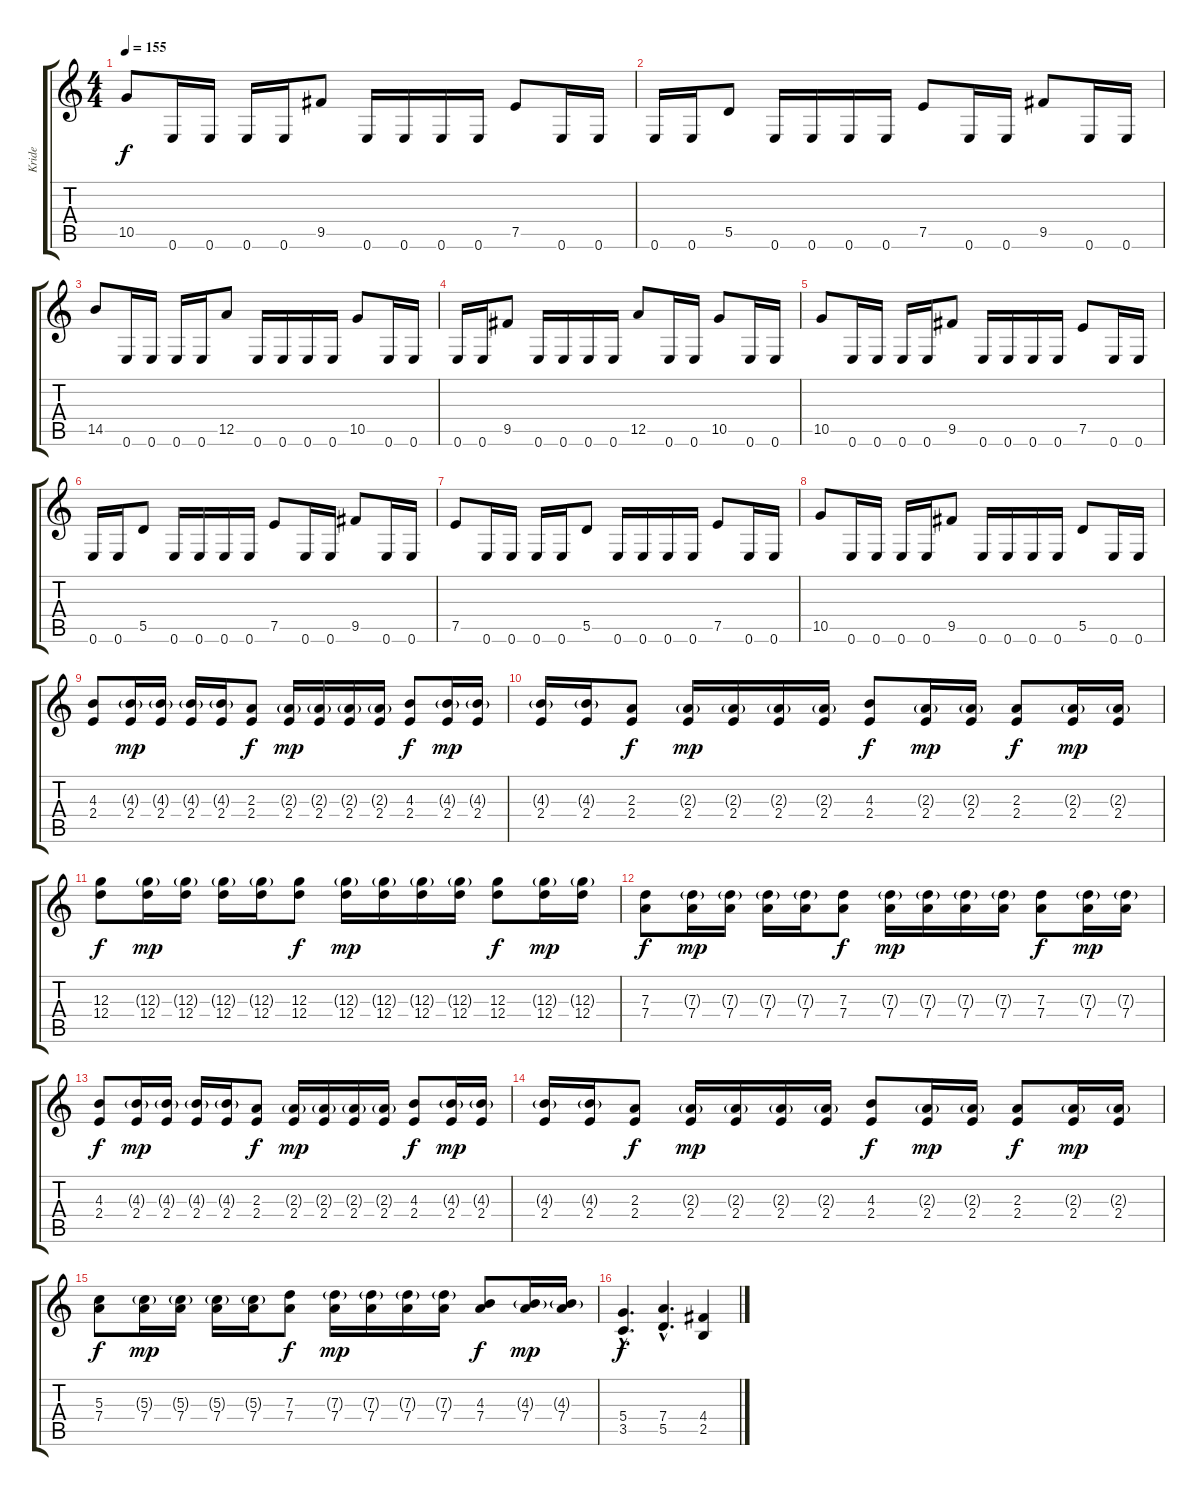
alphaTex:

\track ("Kride" "Kride") {instrument distortionguitar}
\staff {score tabs}
\tuning (E4 B3 G3 D3 A2 E2) {hide}
\ts (4 4)
\tempo 155
\clef g2
\ks c
10.5.8{dy f} 0.6.16 0.6.16 0.6.16 0.6.16 9.5.8 0.6.16 0.6.16 0.6.16 0.6.16 7.5.8 0.6.16 0.6.16 |
0.6.16 0.6.16 5.5.8 0.6.16 0.6.16 0.6.16 0.6.16 7.5.8 0.6.16 0.6.16 9.5.8 0.6.16 0.6.16 |
14.5.8 0.6.16 0.6.16 0.6.16 0.6.16 12.5.8 0.6.16 0.6.16 0.6.16 0.6.16 10.5.8 0.6.16 0.6.16 |
0.6.16 0.6.16 9.5.8 0.6.16 0.6.16 0.6.16 0.6.16 12.5.8 0.6.16 0.6.16 10.5.8 0.6.16 0.6.16 |
10.5.8 0.6.16 0.6.16 0.6.16 0.6.16 9.5.8 0.6.16 0.6.16 0.6.16 0.6.16 7.5.8 0.6.16 0.6.16 |
0.6.16 0.6.16 5.5.8 0.6.16 0.6.16 0.6.16 0.6.16 7.5.8 0.6.16 0.6.16 9.5.8 0.6.16 0.6.16 |
7.5.8 0.6.16 0.6.16 0.6.16 0.6.16 5.5.8 0.6.16 0.6.16 0.6.16 0.6.16 7.5.8 0.6.16 0.6.16 |
10.5.8 0.6.16 0.6.16 0.6.16 0.6.16 9.5.8 0.6.16 0.6.16 0.6.16 0.6.16 5.5.8 0.6.16 0.6.16 |
(4.3 2.4).8 (4.3{g} 2.4).16{dy mp} (4.3{g} 2.4).16 (4.3{g} 2.4).16 (4.3{g} 2.4).16 (2.3 2.4).8{dy f} (2.3{g} 2.4).16{dy mp} (2.3{g} 2.4).16 (2.3{g} 2.4).16 (2.3{g} 2.4).16 (4.3 2.4).8{dy f} (4.3{g} 2.4).16{dy mp} (4.3{g} 2.4).16 |
(4.3{g} 2.4).16 (4.3{g} 2.4).16 (2.3 2.4).8{dy f} (2.3{g} 2.4).16{dy mp} (2.3{g} 2.4).16 (2.3{g} 2.4).16 (2.3{g} 2.4).16 (4.3 2.4).8{dy f} (2.3{g} 2.4).16{dy mp} (2.3{g} 2.4).16 (2.3 2.4).8{dy f} (2.3{g} 2.4).16{dy mp} (2.3{g} 2.4).16 |
(12.3 12.4).8{dy f} (12.3{g} 12.4).16{dy mp} (12.3{g} 12.4).16 (12.3{g} 12.4).16 (12.3{g} 12.4).16 (12.3 12.4).8{dy f} (12.3{g} 12.4).16{dy mp} (12.3{g} 12.4).16 (12.3{g} 12.4).16 (12.3{g} 12.4).16 (12.3 12.4).8{dy f} (12.3{g} 12.4).16{dy mp} (12.3{g} 12.4).16 |
(7.3 7.4).8{dy f} (7.3{g} 7.4).16{dy mp} (7.3{g} 7.4).16 (7.3{g} 7.4).16 (7.3{g} 7.4).16 (7.3 7.4).8{dy f} (7.3{g} 7.4).16{dy mp} (7.3{g} 7.4).16 (7.3{g} 7.4).16 (7.3{g} 7.4).16 (7.3 7.4).8{dy f} (7.3{g} 7.4).16{dy mp} (7.3{g} 7.4).16 |
(4.3 2.4).8{dy f} (4.3{g} 2.4).16{dy mp} (4.3{g} 2.4).16 (4.3{g} 2.4).16 (4.3{g} 2.4).16 (2.3 2.4).8{dy f} (2.3{g} 2.4).16{dy mp} (2.3{g} 2.4).16 (2.3{g} 2.4).16 (2.3{g} 2.4).16 (4.3 2.4).8{dy f} (4.3{g} 2.4).16{dy mp} (4.3{g} 2.4).16 |
(4.3{g} 2.4).16 (4.3{g} 2.4).16 (2.3 2.4).8{dy f} (2.3{g} 2.4).16{dy mp} (2.3{g} 2.4).16 (2.3{g} 2.4).16 (2.3{g} 2.4).16 (4.3 2.4).8{dy f} (2.3{g} 2.4).16{dy mp} (2.3{g} 2.4).16 (2.3 2.4).8{dy f} (2.3{g} 2.4).16{dy mp} (2.3{g} 2.4).16 |
(5.3 7.4).8{dy f} (5.3{g} 7.4).16{dy mp} (5.3{g} 7.4).16 (5.3{g} 7.4).16 (5.3{g} 7.4).16 (7.3 7.4).8{dy f} (7.3{g} 7.4).16{dy mp} (7.3{g} 7.4).16 (7.3{g} 7.4).16 (7.3{g} 7.4).16 (4.3 7.4).8{dy f} (4.3{g} 7.4).16{dy mp} (4.3{g} 7.4).16 |
(5.4{hac} 3.5{hac}).4{d dy f} (7.4{hac} 5.5{hac}).4{d} (4.4 2.5).4
